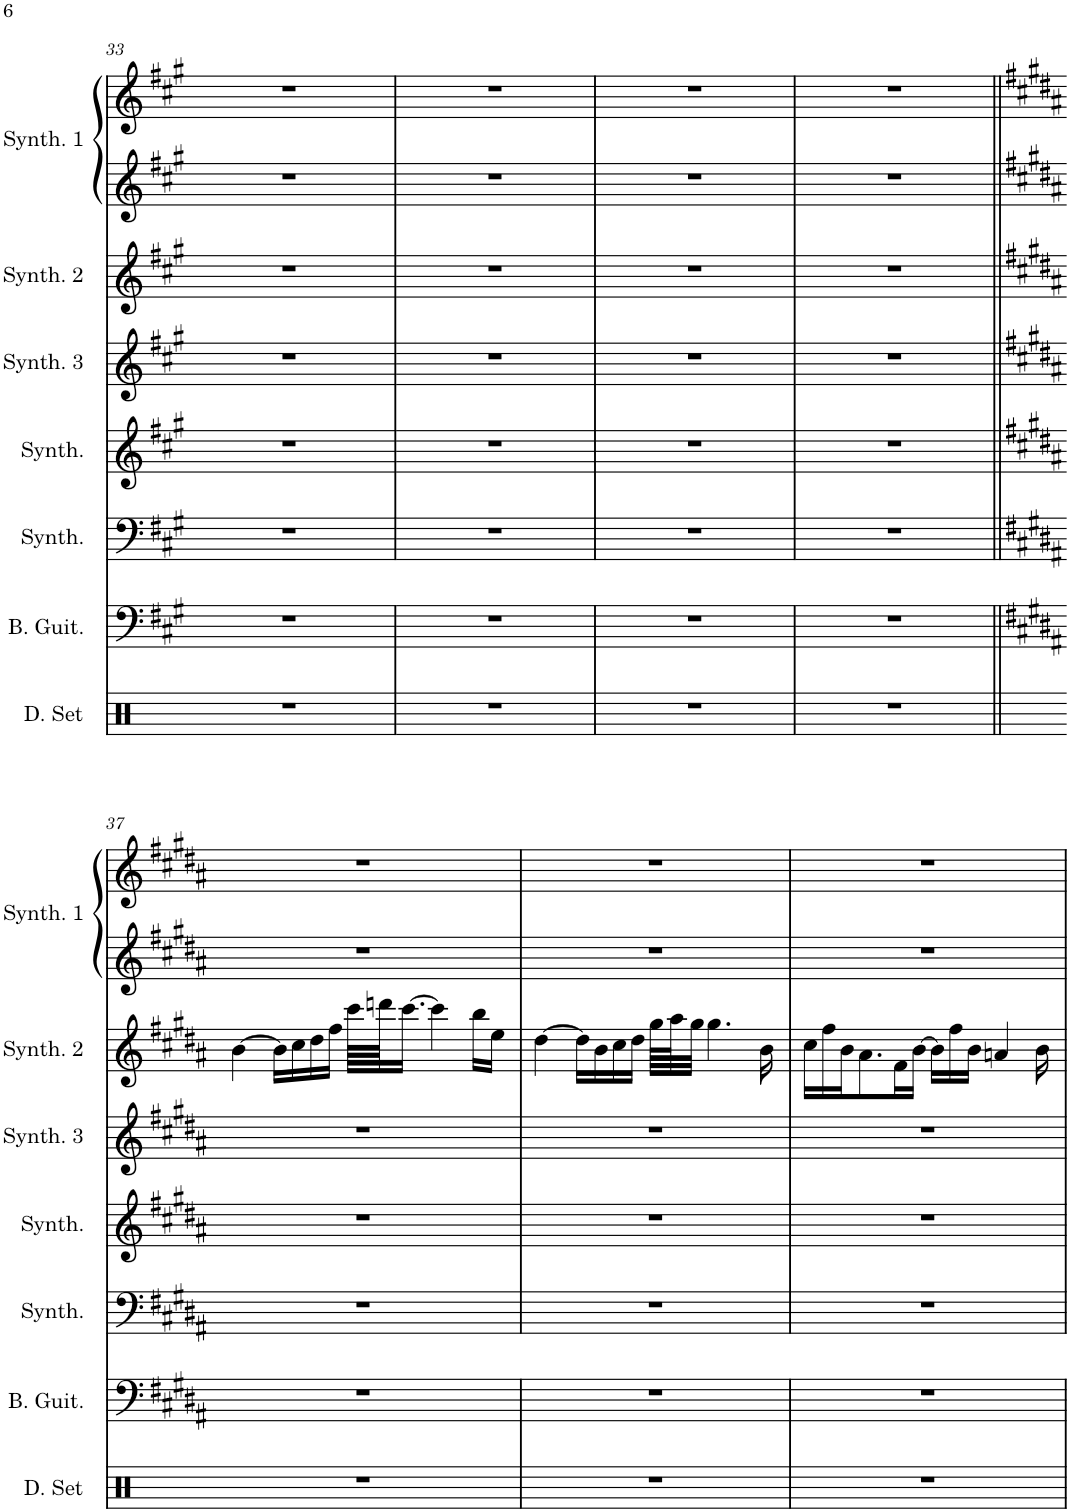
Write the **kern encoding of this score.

**kern	**kern	**kern	**kern	**kern	**kern	**kern	**kern
*part7	*part6	*part5	*part4	*part3	*part2	*part1	*part1
*staff8	*staff7	*staff6	*staff5	*staff4	*staff3	*staff2	*staff1
*I"Drumset	*I"Bass Guitar	*I"Bass Synthesizer	*I"Sine Synthesizer	*I"Saw Synthesizer 3	*I"Saw Synthesizer 2	*I"Saw Synthesizer 1	*
*I'D. Set	*I'B. Guit.	*I'Synth.	*I'Synth.	*I'Synth. 3	*I'Synth. 2	*I'Synth. 1	*
!!LO:PB:g=z
*clefX	*clefF4	*clefF4	*clefG2	*clefG2	*clefG2	*clefG2	*clefG2
*	*Trd7c12	*	*	*	*	*	*
*k[]	*k[f#c#g#]	*k[f#c#g#]	*k[f#c#g#]	*k[f#c#g#]	*k[f#c#g#]	*k[f#c#g#]	*k[f#c#g#]
*M4/4	*M4/4	*M4/4	*M4/4	*M4/4	*M4/4	*M4/4	*M4/4
=33	=33	=33	=33	=33	=33	=33	=33
1r	1r	1r	1r	1r	1r	1r	1r
=34	=34	=34	=34	=34	=34	=34	=34
1r	1r	1r	1r	1r	1r	1r	1r
=35	=35	=35	=35	=35	=35	=35	=35
1r	1r	1r	1r	1r	1r	1r	1r
=36	=36	=36	=36	=36	=36	=36	=36
1r	1r	1r	1r	1r	1r	1r	1r
!!LO:LB:g=z
=37||	=37||	=37||	=37||	=37||	=37||	=37||	=37||
*	*k[f#c#g#d#a#]	*k[f#c#g#d#a#]	*k[f#c#g#d#a#]	*k[f#c#g#d#a#]	*k[f#c#g#d#a#]	*k[f#c#g#d#a#]	*k[f#c#g#d#a#]
1r	1r	1r	1r	1r	[4b\	1r	1r
.	.	.	.	.	16b\LL]	.	.
.	.	.	.	.	16cc#\	.	.
.	.	.	.	.	16dd#\	.	.
.	.	.	.	.	16ff#\JJ	.	.
.	.	.	.	.	64ccc#\LLLL	.	.
.	.	.	.	.	64dddn\JJ	.	.
.	.	.	.	.	[16.ccc#\JJ	.	.
.	.	.	.	.	4ccc#\]	.	.
.	.	.	.	.	16bb\LL	.	.
.	.	.	.	.	16ee\JJ	.	.
=38	=38	=38	=38	=38	=38	=38	=38
1r	1r	1r	1r	1r	[4dd#\	1r	1r
.	.	.	.	.	16dd#\LL]	.	.
.	.	.	.	.	16b\	.	.
.	.	.	.	.	16cc#\	.	.
.	.	.	.	.	16dd#\JJ	.	.
.	.	.	.	.	64gg#\LLLL	.	.
.	.	.	.	.	64aa#\J	.	.
.	.	.	.	.	32gg#\JJJ	.	.
.	.	.	.	.	4.gg#\	.	.
.	.	.	.	.	16b\	.	.
=39	=39	=39	=39	=39	=39	=39	=39
1r	1r	1r	1r	1r	16cc#\LL	1r	1r
.	.	.	.	.	16ff#\	.	.
.	.	.	.	.	16b\J	.	.
.	.	.	.	.	8.a#\	.	.
.	.	.	.	.	16f#\L	.	.
.	.	.	.	.	[16b\JJ	.	.
.	.	.	.	.	16b\LL]	.	.
.	.	.	.	.	16ff#\	.	.
.	.	.	.	.	16b\JJ	.	.
.	.	.	.	.	4an/	.	.
.	.	.	.	.	16b\	.	.
=	=	=	=	=	=	=	=
*-	*-	*-	*-	*-	*-	*-	*-
